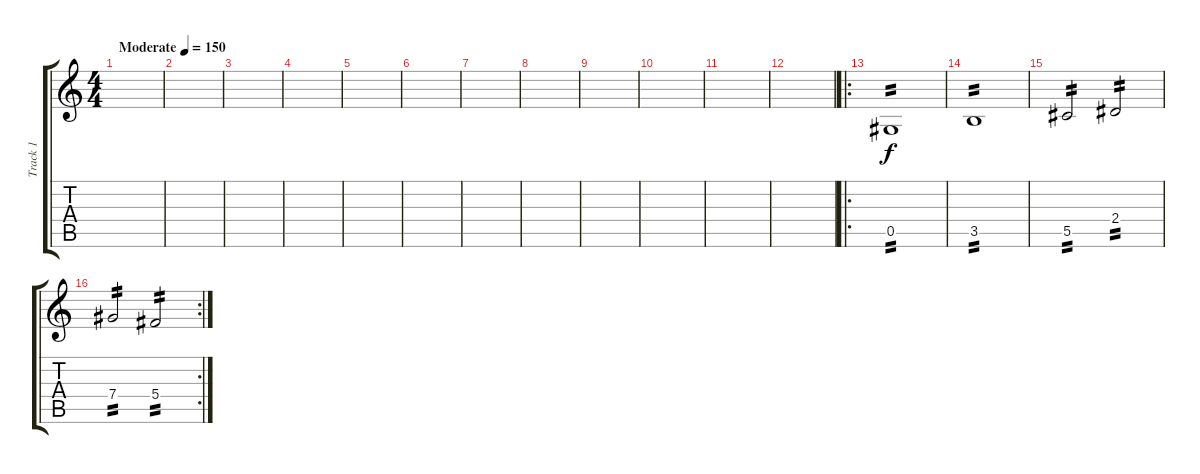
\track ("Track 1" "Track 1") {instrument distortionguitar}
\staff {score tabs}
\tuning (Eb4 Bb3 Gb3 Db3 Ab2 Db2) {hide}
\ts (4 4)
\tempo (150 "Moderate")
\clef g2
\ks c
|
|
|
|
|
|
|
|
|
|
|
|
\ro
0.5.1{tp 2} |
3.5.1{tp 2} |
5.5.2{tp 2} 2.4.2{tp 2} |
\rc 2
7.4.2{tp 2} 5.4.2{tp 2}
